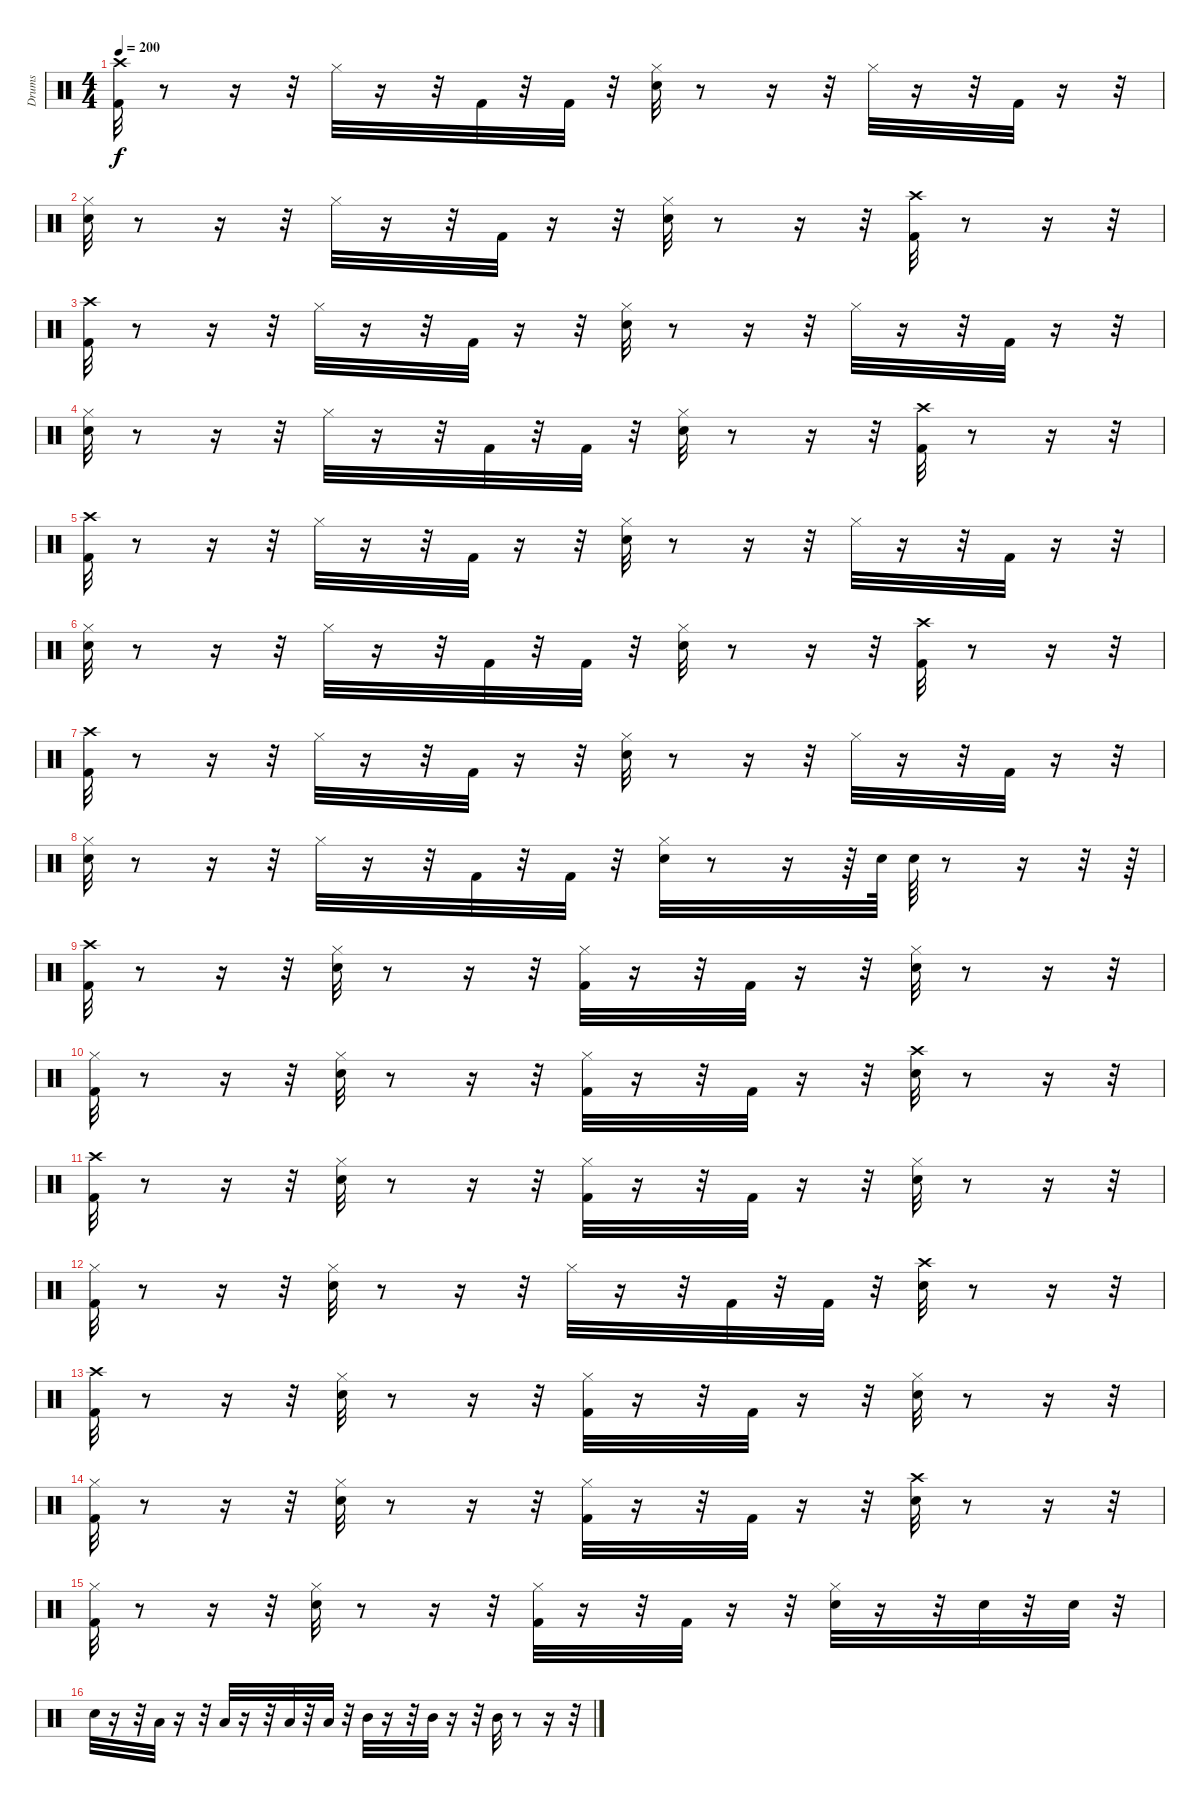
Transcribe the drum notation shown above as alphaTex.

\track ("Drums" "Drums") {instrument percussion}
\staff {score}
\articulation defaults
\ts (4 4)
\tempo 200
\clef neutral
\ks c
("Kick (hit) 2" "Crash high (hit)").32{dy f} r.8 r.16 r.32 "Hi-Hat (closed)".32 r.16 r.32 "Kick (hit) 2".32 r.32 "Kick (hit) 2".32 r.32 ("Hi-Hat (closed)" "Snare (hit) 2").32 r.8 r.16 r.32 "Hi-Hat (closed)".32 r.16 r.32 "Kick (hit) 2".32 r.16 r.32 |
("Hi-Hat (closed)" "Snare (hit) 2").32 r.8 r.16 r.32 "Hi-Hat (closed)".32 r.16 r.32 "Kick (hit) 2".32 r.16 r.32 ("Snare (hit) 2" "Hi-Hat (closed)").32 r.8 r.16 r.32 ("Crash high (hit)" "Kick (hit) 2").32 r.8 r.16 r.32 |
("Kick (hit) 2" "Crash high (hit)").32 r.8 r.16 r.32 "Hi-Hat (closed)".32 r.16 r.32 "Kick (hit) 2".32 r.16 r.32 ("Snare (hit) 2" "Hi-Hat (closed)").32 r.8 r.16 r.32 "Hi-Hat (closed)".32 r.16 r.32 "Kick (hit) 2".32 r.16 r.32 |
("Hi-Hat (closed)" "Snare (hit) 2").32 r.8 r.16 r.32 "Hi-Hat (closed)".32 r.16 r.32 "Kick (hit) 2".32 r.32 "Kick (hit) 2".32 r.32 ("Snare (hit) 2" "Hi-Hat (closed)").32 r.8 r.16 r.32 ("Crash high (hit)" "Kick (hit) 2").32 r.8 r.16 r.32 |
("Kick (hit) 2" "Crash high (hit)").32 r.8 r.16 r.32 "Hi-Hat (closed)".32 r.16 r.32 "Kick (hit) 2".32 r.16 r.32 ("Snare (hit) 2" "Hi-Hat (closed)").32 r.8 r.16 r.32 "Hi-Hat (closed)".32 r.16 r.32 "Kick (hit) 2".32 r.16 r.32 |
("Hi-Hat (closed)" "Snare (hit) 2").32 r.8 r.16 r.32 "Hi-Hat (closed)".32 r.16 r.32 "Kick (hit) 2".32 r.32 "Kick (hit) 2".32 r.32 ("Snare (hit) 2" "Hi-Hat (closed)").32 r.8 r.16 r.32 ("Crash high (hit)" "Kick (hit) 2").32 r.8 r.16 r.32 |
("Kick (hit) 2" "Crash high (hit)").32 r.8 r.16 r.32 "Hi-Hat (closed)".32 r.16 r.32 "Kick (hit) 2".32 r.16 r.32 ("Snare (hit) 2" "Hi-Hat (closed)").32 r.8 r.16 r.32 "Hi-Hat (closed)".32 r.16 r.32 "Kick (hit) 2".32 r.16 r.32 |
("Hi-Hat (closed)" "Snare (hit) 2").32 r.8 r.16 r.32 "Hi-Hat (closed)".32 r.16 r.32 "Kick (hit) 2".32 r.32 "Kick (hit) 2".32 r.32 ("Snare (hit) 2" "Hi-Hat (closed)").32 r.8 r.16 r.64 "Snare (hit) 2".64 "Snare (hit) 2".64 r.8 r.16 r.32 r.64 |
("Kick (hit) 2" "Crash high (hit)").32 r.8 r.16 r.32 ("Hi-Hat (closed)" "Snare (hit) 2").32 r.8 r.16 r.32 ("Hi-Hat (closed)" "Kick (hit) 2").32 r.16 r.32 "Kick (hit) 2".32 r.16 r.32 ("Snare (hit) 2" "Hi-Hat (closed)").32 r.8 r.16 r.32 |
("Kick (hit) 2" "Hi-Hat (closed)").32 r.8 r.16 r.32 ("Snare (hit) 2" "Hi-Hat (closed)").32 r.8 r.16 r.32 ("Kick (hit) 2" "Hi-Hat (closed)").32 r.16 r.32 "Kick (hit) 2".32 r.16 r.32 ("Crash high (hit)" "Snare (hit) 2").32 r.8 r.16 r.32 |
("Kick (hit) 2" "Crash high (hit)").32 r.8 r.16 r.32 ("Hi-Hat (closed)" "Snare (hit) 2").32 r.8 r.16 r.32 ("Kick (hit) 2" "Hi-Hat (closed)").32 r.16 r.32 "Kick (hit) 2".32 r.16 r.32 ("Hi-Hat (closed)" "Snare (hit) 2").32 r.8 r.16 r.32 |
("Kick (hit) 2" "Hi-Hat (closed)").32 r.8 r.16 r.32 ("Snare (hit) 2" "Hi-Hat (closed)").32 r.8 r.16 r.32 "Hi-Hat (closed)".32 r.16 r.32 "Kick (hit) 2".32 r.32 "Kick (hit) 2".32 r.32 ("Crash high (hit)" "Snare (hit) 2").32 r.8 r.16 r.32 |
("Kick (hit) 2" "Crash high (hit)").32 r.8 r.16 r.32 ("Hi-Hat (closed)" "Snare (hit) 2").32 r.8 r.16 r.32 ("Hi-Hat (closed)" "Kick (hit) 2").32 r.16 r.32 "Kick (hit) 2".32 r.16 r.32 ("Snare (hit) 2" "Hi-Hat (closed)").32 r.8 r.16 r.32 |
("Kick (hit) 2" "Hi-Hat (closed)").32 r.8 r.16 r.32 ("Snare (hit) 2" "Hi-Hat (closed)").32 r.8 r.16 r.32 ("Kick (hit) 2" "Hi-Hat (closed)").32 r.16 r.32 "Kick (hit) 2".32 r.16 r.32 ("Crash high (hit)" "Snare (hit) 2").32 r.8 r.16 r.32 |
("Kick (hit) 2" "Hi-Hat (closed)").32 r.8 r.16 r.32 ("Snare (hit) 2" "Hi-Hat (closed)").32 r.8 r.16 r.32 ("Kick (hit) 2" "Hi-Hat (closed)").32 r.16 r.32 "Kick (hit) 2".32 r.16 r.32 ("Snare (hit) 2" "Hi-Hat (closed)").32 r.16 r.32 "Snare (hit) 2".32 r.32 "Snare (hit) 2".32 r.32 |
"Snare (hit) 2".32 r.16 r.32 "Low Tom (hit)".32 r.16 r.32 "Low Tom (hit)".32 r.16 r.32 "Low Tom (hit)".32 r.32 "Low Tom (hit)".32 r.32 "Mid Tom (hit)".32 r.16 r.32 "Mid Tom (hit)".32 r.16 r.32 "Mid Tom (hit)".32 r.8 r.16 r.32
